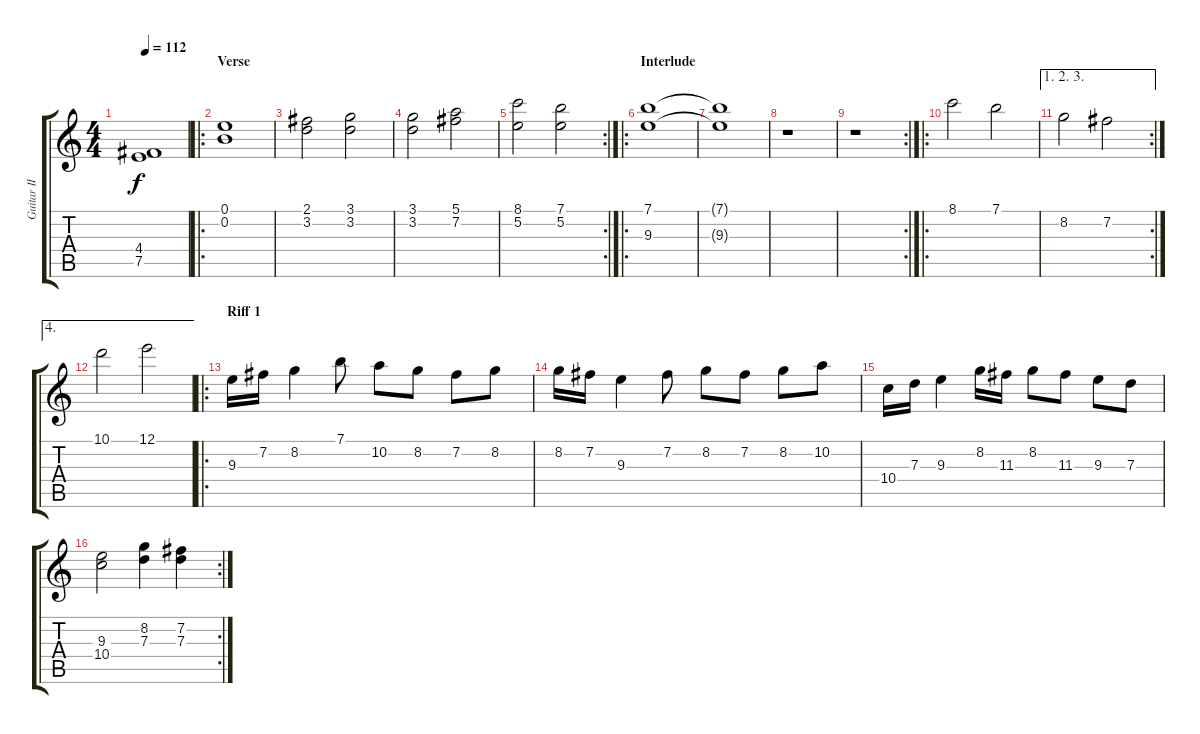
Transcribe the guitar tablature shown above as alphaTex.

\track ("Guitar II" "Guitar II") {instrument distortionguitar}
\staff {score tabs}
\tuning (E4 B3 G3 D3 A2 E2) {hide}
\ts (4 4)
\tempo 112
\clef g2
\ks c
(4.4 7.5).1{dy f} |
\ro
\section ("" "Verse")
(0.1 0.2).1 |
(2.1 3.2).2 (3.1 3.2).2 |
(3.1 3.2).2 (5.1 7.2).2 |
\rc 2
(8.1 5.2).2 (7.1 5.2).2 |
\ro
\section ("" "Interlude")
(7.1 9.3).1{volume 0} |
(7.1{t} 9.3{t}).1 |
r.1 |
\rc 2
r.1 |
\ro
8.1.2{volume 6} 7.1.2 |
\ae (1 2 3)
\rc 2
8.2.2{volume 6} 7.2.2 |
\ae 4
10.1.2{volume 6} 12.1.2 |
\ro
\section ("" "Riff 1")
9.3.16{volume 15} 7.2.16 8.2.4 7.1.8 10.2.8 8.2.8 7.2.8 8.2.8 |
8.2.16 7.2.16 9.3.4 7.2.8 8.2.8 7.2.8 8.2.8 10.2.8 |
10.4.16 7.3.16 9.3.4 8.2.16 11.3.16 8.2.8 11.3.8 9.3.8 7.3.8 |
\rc 2
(9.3 10.4).2 (8.2 7.3).4 (7.2 7.3).4
